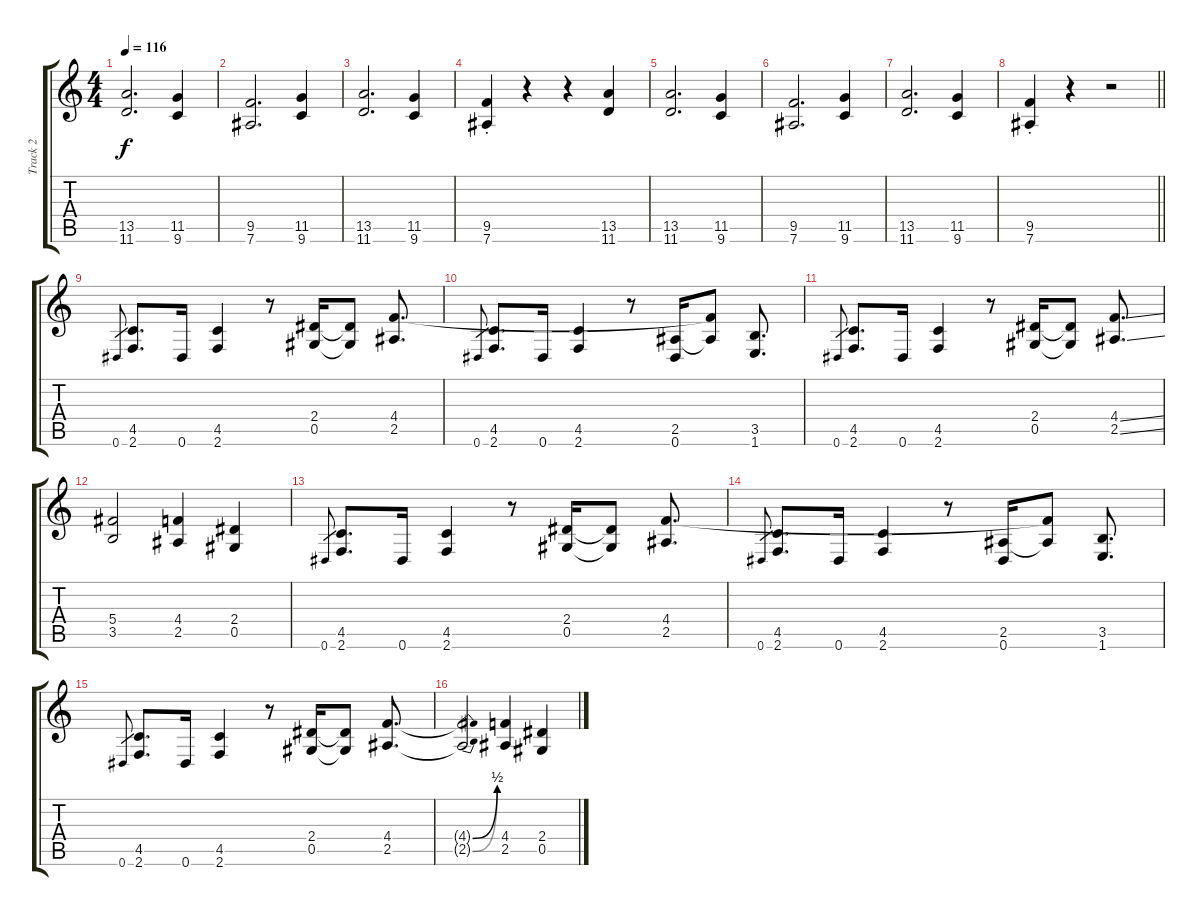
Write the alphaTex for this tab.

\track ("Track 2" "Track 2") {instrument distortionguitar}
\staff {score tabs}
\tuning (Eb4 Bb3 Gb3 Db3 Ab2 Eb2) {hide}
\ts (4 4)
\tempo 116
\clef g2
\ks c
(13.5 11.6).2{d dy f} (11.5 9.6).4 |
(9.5 7.6).2{d} (11.5 9.6).4 |
(13.5 11.6).2{d} (11.5 9.6).4 |
(9.5{st} 7.6{st}).4 r.4 r.4 (13.5 11.6).4 |
(13.5 11.6).2{d} (11.5 9.6).4 |
(9.5 7.6).2{d} (11.5 9.6).4 |
(13.5 11.6).2{d} (11.5 9.6).4 |
\barLineRight lightlight
(9.5{st} 7.6{st}).4 r.4 r.2 |
0.6.8{gr} (4.5 2.6).8{d} 0.6.16 (4.5 2.6).4 r.8 (2.4 0.5).16 (2.4{t} 0.5{t}).8 (4.4 2.5).8{d} |
0.6.8{gr} (4.5 2.6).8{d} 0.6.16 (4.5 2.6).4 r.8 (2.5 0.6).16 (4.4{t} 2.5{t}).8 (3.5 1.6).8{d} |
0.6.8{gr} (4.5 2.6).8{d} 0.6.16 (4.5 2.6).4 r.8 (2.4 0.5).16 (2.4{t} 0.5{t}).8 (4.4{ss} 2.5{ss}).8{d} |
(5.4 3.5).2 (4.4 2.5).4 (2.4 0.5).4 |
0.6.8{gr} (4.5 2.6).8{d} 0.6.16 (4.5 2.6).4 r.8 (2.4 0.5).16 (2.4{t} 0.5{t}).8 (4.4 2.5).8{d} |
0.6.8{gr} (4.5 2.6).8{d} 0.6.16 (4.5 2.6).4 r.8 (2.5 0.6).16 (4.4{t} 2.5{t}).8 (3.5 1.6).8{d} |
0.6.8{gr} (4.5 2.6).8{d} 0.6.16 (4.5 2.6).4 r.8 (2.4 0.5).16 (2.4{t} 0.5{t}).8 (4.4 2.5).8{d} |
(4.4{be (bend 0 0 60 2) t} 2.5{be (bend 0 0 60 2) t}).2 (4.4 2.5).4 (2.4 0.5).4
